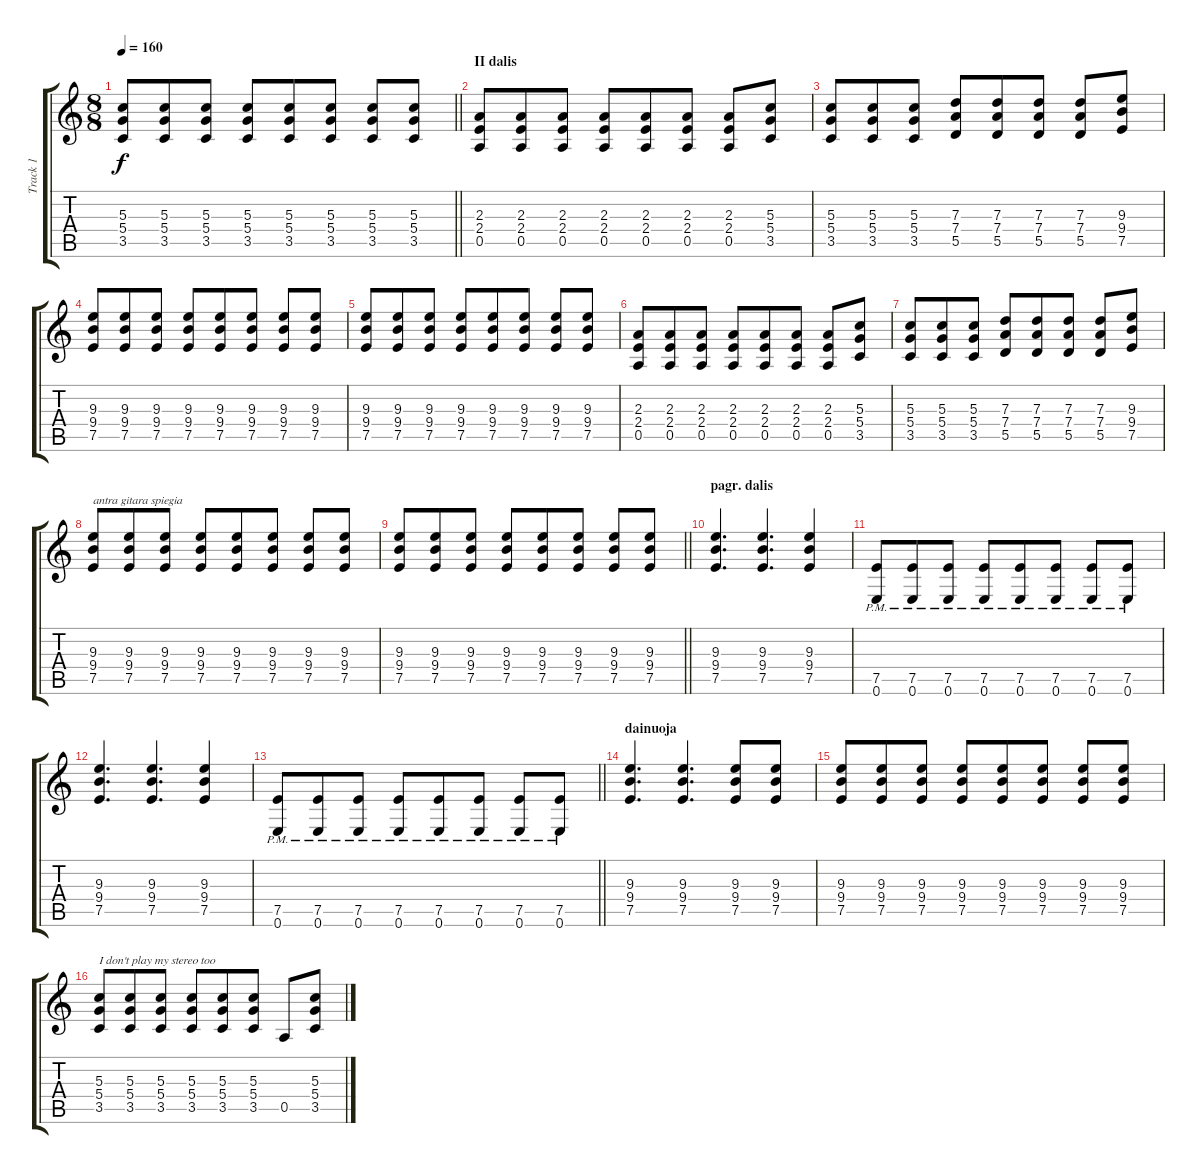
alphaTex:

\track ("Track 1" "Track 1") {instrument distortionguitar}
\staff {score tabs}
\tuning (E4 B3 G3 D3 A2 E2) {hide}
\ts (8 8)
\tempo 160
\clef g2
\barLineRight lightlight
\ks c
(5.3 5.4 3.5).8{dy f} (5.3 5.4 3.5).8 (5.3 5.4 3.5).8 (5.3 5.4 3.5).8 (5.3 5.4 3.5).8 (5.3 5.4 3.5).8 (5.3 5.4 3.5).8 (5.3 5.4 3.5).8 |
\section ("" "II dalis")
(2.3 2.4 0.5).8 (2.3 2.4 0.5).8 (2.3 2.4 0.5).8 (2.3 2.4 0.5).8 (2.3 2.4 0.5).8 (2.3 2.4 0.5).8 (2.3 2.4 0.5).8 (5.3 5.4 3.5).8 |
(5.3 5.4 3.5).8 (5.3 5.4 3.5).8 (5.3 5.4 3.5).8 (7.3 7.4 5.5).8 (7.3 7.4 5.5).8 (7.3 7.4 5.5).8 (7.3 7.4 5.5).8 (9.3 9.4 7.5).8 |
(9.3 9.4 7.5).8 (9.3 9.4 7.5).8 (9.3 9.4 7.5).8 (9.3 9.4 7.5).8 (9.3 9.4 7.5).8 (9.3 9.4 7.5).8 (9.3 9.4 7.5).8 (9.3 9.4 7.5).8 |
(9.3 9.4 7.5).8 (9.3 9.4 7.5).8 (9.3 9.4 7.5).8 (9.3 9.4 7.5).8 (9.3 9.4 7.5).8 (9.3 9.4 7.5).8 (9.3 9.4 7.5).8 (9.3 9.4 7.5).8 |
(2.3 2.4 0.5).8 (2.3 2.4 0.5).8 (2.3 2.4 0.5).8 (2.3 2.4 0.5).8 (2.3 2.4 0.5).8 (2.3 2.4 0.5).8 (2.3 2.4 0.5).8 (5.3 5.4 3.5).8 |
(5.3 5.4 3.5).8 (5.3 5.4 3.5).8 (5.3 5.4 3.5).8 (7.3 7.4 5.5).8 (7.3 7.4 5.5).8 (7.3 7.4 5.5).8 (7.3 7.4 5.5).8 (9.3 9.4 7.5).8 |
(9.3 9.4 7.5).8{txt "antra gitara spiegia"} (9.3 9.4 7.5).8 (9.3 9.4 7.5).8 (9.3 9.4 7.5).8 (9.3 9.4 7.5).8 (9.3 9.4 7.5).8 (9.3 9.4 7.5).8 (9.3 9.4 7.5).8 |
\barLineRight lightlight
(9.3 9.4 7.5).8 (9.3 9.4 7.5).8 (9.3 9.4 7.5).8 (9.3 9.4 7.5).8 (9.3 9.4 7.5).8 (9.3 9.4 7.5).8 (9.3 9.4 7.5).8 (9.3 9.4 7.5).8 |
\section ("" "pagr. dalis")
(9.3 9.4 7.5).4{d} (9.3 9.4 7.5).4{d} (9.3 9.4 7.5).4 |
(7.5{pm} 0.6{pm}).8 (7.5{pm} 0.6{pm}).8 (7.5{pm} 0.6{pm}).8 (7.5{pm} 0.6{pm}).8 (7.5{pm} 0.6{pm}).8 (7.5{pm} 0.6{pm}).8 (7.5{pm} 0.6{pm}).8 (7.5{pm} 0.6{pm}).8 |
(9.3 9.4 7.5).4{d} (9.3 9.4 7.5).4{d} (9.3 9.4 7.5).4 |
\barLineRight lightlight
(7.5{pm} 0.6{pm}).8 (7.5{pm} 0.6{pm}).8 (7.5{pm} 0.6{pm}).8 (7.5{pm} 0.6{pm}).8 (7.5{pm} 0.6{pm}).8 (7.5{pm} 0.6{pm}).8 (7.5{pm} 0.6{pm}).8 (7.5{pm} 0.6{pm}).8 |
\section ("" "dainuoja")
(9.3 9.4 7.5).4{d} (9.3 9.4 7.5).4{d} (9.3 9.4 7.5).8 (9.3 9.4 7.5).8 |
(9.3 9.4 7.5).8 (9.3 9.4 7.5).8 (9.3 9.4 7.5).8 (9.3 9.4 7.5).8 (9.3 9.4 7.5).8 (9.3 9.4 7.5).8 (9.3 9.4 7.5).8 (9.3 9.4 7.5).8 |
(5.3 5.4 3.5).8{txt "I don't play my stereo too"} (5.3 5.4 3.5).8 (5.3 5.4 3.5).8 (5.3 5.4 3.5).8 (5.3 5.4 3.5).8 (5.3 5.4 3.5).8 0.5.8 (5.3 5.4 3.5).8
